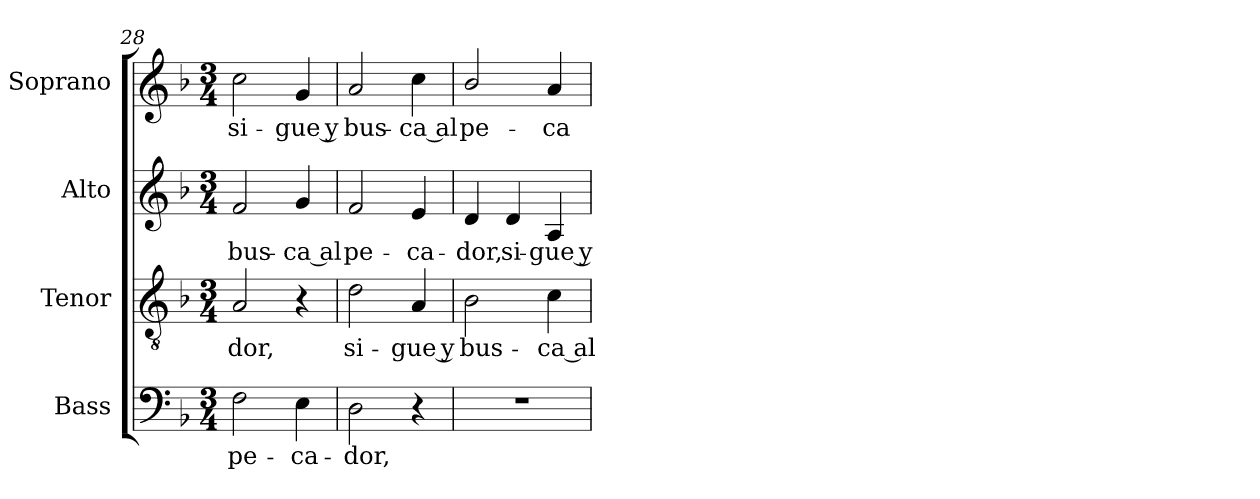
**kern	**text	**kern	**text	**kern	**text	**kern	**text
*part4	*part4	*part3	*part3	*part2	*part2	*part1	*part1
*staff4	*staff4	*staff3	*staff3	*staff2	*staff2	*staff1	*staff1
*I"Bass	*	*I"Tenor	*	*I"Alto	*	*I"Soprano	*
*I'B	*	*I'T	*	*I'A	*	*I'S	*
*clefF4	*	*clefGv2	*	*clefG2	*	*clefG2	*
*k[b-]	*	*k[b-]	*	*k[b-]	*	*k[b-]	*
*F:	*	*F:	*	*F:	*	*F:	*
*M3/4	*	*M3/4	*	*M3/4	*	*M3/4	*
=28	=28	=28	=28	=28	=28	=28	=28
!	!LO:LY:b	!	!LO:LY:b	!	!LO:LY:b	!	!LO:LY:b
2F	pe-	2A	-dor,	2f	bus-	2cc	si-
!	!LO:LY:b	!	!	!	!LO:LY:b	!	!LO:LY:b
4E	-ca-	4r	.	4g	-ca al	4g	-gue y
=29	=29	=29	=29	=29	=29	=29	=29
!	!LO:LY:b	!	!LO:LY:b	!	!LO:LY:b	!	!LO:LY:b
2D	-dor,	2d	si-	2f	pe-	2a	bus-
!	!	!	!LO:LY:b	!	!LO:LY:b	!	!LO:LY:b
4r	.	4A	-gue y	4e	-ca-	4cc	-ca al
=30	=30	=30	=30	=30	=30	=30	=30
!LO:N:vis=1	!	!	!LO:LY:b	!	!LO:LY:b	!	!LO:LY:b
2.r	.	2B-	bus-	4d	-dor,	2b-/	pe-
!	!	!	!	!	!LO:LY:b	!	!
.	.	.	.	4d	si-	.	.
!	!	!	!LO:LY:b	!	!LO:LY:b	!	!LO:LY:b
.	.	4c	-ca al	4A	-gue y	4a	-ca-
=	=	=	=	=	=	=	=
*-	*-	*-	*-	*-	*-	*-	*-
